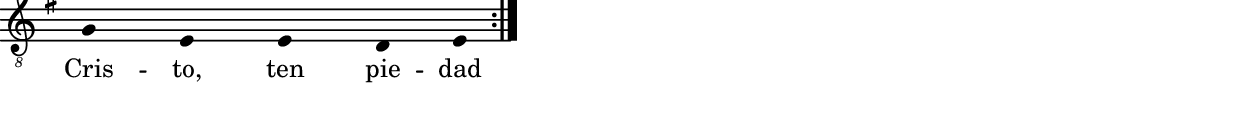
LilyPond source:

%% Generated by lilypond-book
%% Options: [indent=0\mm,line-width=390\pt]
\include "lilypond-book-preamble.ly"


% ****************************************************************
% Start cut-&-pastable-section
% ****************************************************************



\paper {
  indent = 0\mm
  line-width = 390\pt
  % offset the left padding, also add 1mm as lilypond creates cropped
  % images with a little space on the right
  line-width = #(- line-width (* mm  3.000000) (* mm 1))
}

\layout {
  
}





% ****************************************************************
% ly snippet:
% ****************************************************************
\sourcefileline 70
\language "espanol"
		\version "2.19.37"
		\include "gregorian.ly"
		
        \score{
			<<
			  \new ChordNames {
				  \set chordChanges = ##t
				  \italianChords
				  \chordmode { 
					  mi4:m mi4:m mi4:m re4 mi4:m
				  }
				}
			  \new Staff <<
				\new Voice = "chant" \relative do' {
					\clef "G_8"
					\key mi \minor
					\time 1/4
					%\override Lyrics.LyricText.X-extent  = #'(0 . 3)
					\hide Staff.BarLine
					sol4 mi mi re mi
					\undo \hide Staff.BarLine
					\bar ":|."
				}
				\new Lyrics = "one" \lyricsto "chant" { 
					Cris -- to, ten pie -- dad
				}
			  >>
			>>
			\layout {
			  \context {
				\Staff
				\remove "Time_signature_engraver"
				\override BarLine.X-extent = #'(-1 . 1)
				\hide Stem
				\hide Beam
				\hide TupletNumber
			  }
			}
		  }

        \paper {
            #( set-default-paper-size "letter" )
        }



% ****************************************************************
% end ly snippet
% ****************************************************************
